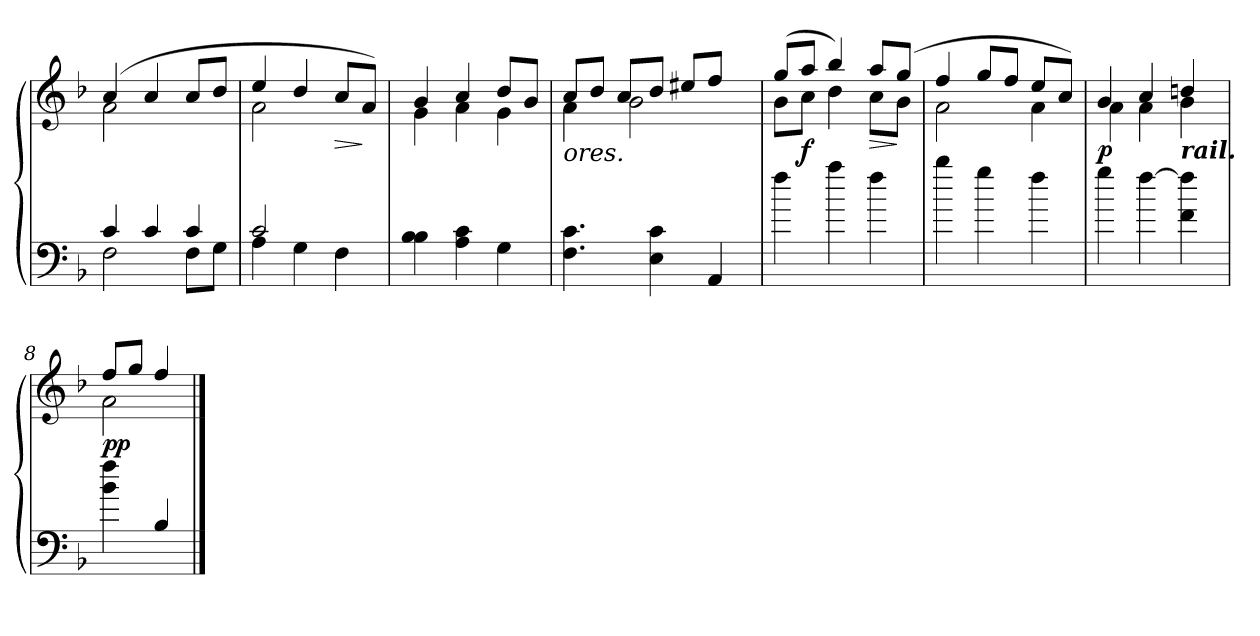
**kern	**kern	**dynam
*part1	*part1	*part1
*staff2	*staff1	*staff1/2
*clefF4	*clefG3	*
*k[b-]	*k[b-]	*
=1	=1	=1
*^	*^	*
4c/	2F\	(>4a/	2f\	.
4c/	.	4a/	.	.
4c/	8F\L	8a/L	4ryy	.
.	8G\J	8b-/J	.	.
=2	=2	=2	=2	=2
2c/	4A\	4cc/	2f\	.
.	4G\	4b-/	.	.
!	!	!	!	!LO:HP:b
4ryy	4F\	8a/L	4ryy	>
.	.	8f/J)	.	]
*v	*v	*	*	*
=3	=3	=3	=3
4B-\ 4B-\	4g/	4e\	.
4A\ 4c\	4a/	4f\	.
4G\	8b-/L	4e\	.
.	8g/J	.	.
=4	=4	=4	=4
!	!LO:TX:b:i:t=ores.	!	!
4.F\ 4.c\	8a/L	4f\	.
.	8b-/J	.	.
.	8a/L	2g\	.
4E\ 4c\	8b-/J	.	.
.	8cc#X/L	.	.
4AA/	8dd/J	.	.
.	8ryy	8ryy	.
!!LO:LB:g=z	!!
=5	=5	=5	=5
4ff\	(>8ee/L	8g\L	.
!	!	!	!LO:DY:b
.	8ff/J	8a\J	f
4aa\	4gg/)	4b-\	.
!	!	!	!LO:HP:b
4ff\	8ff/L	8a\L	>
.	(>8ee/J	8g\J	]
=6	=6	=6	=6
4bb-\	4dd/	2f\	.
4gg\	8ee/L	.	.
.	8dd/J	.	.
4ff\	8cc/L	4f\	.
.	8a/J)	.	.
=7	=7	=7	=7
!	!	!	!LO:DY:b
4gg\	4g/	4f\	p
[>4ff\	4a/	4f\	.
!	!LO:TX:b:Bi:t=rail.	!	!
4f\ 4ff\]	4bn/	4g\	.
=8	=8	=8	=8
!	!	!	!LO:DY:b
!	!	!	!LO:DY:n=1:b
4b-\ 4ff\	8dd/L	2f\	p p
.	8ee/J	.	.
4B-/	4dd/	.	.
*	*v	*v	*
==	==	==
*-	*-	*-
